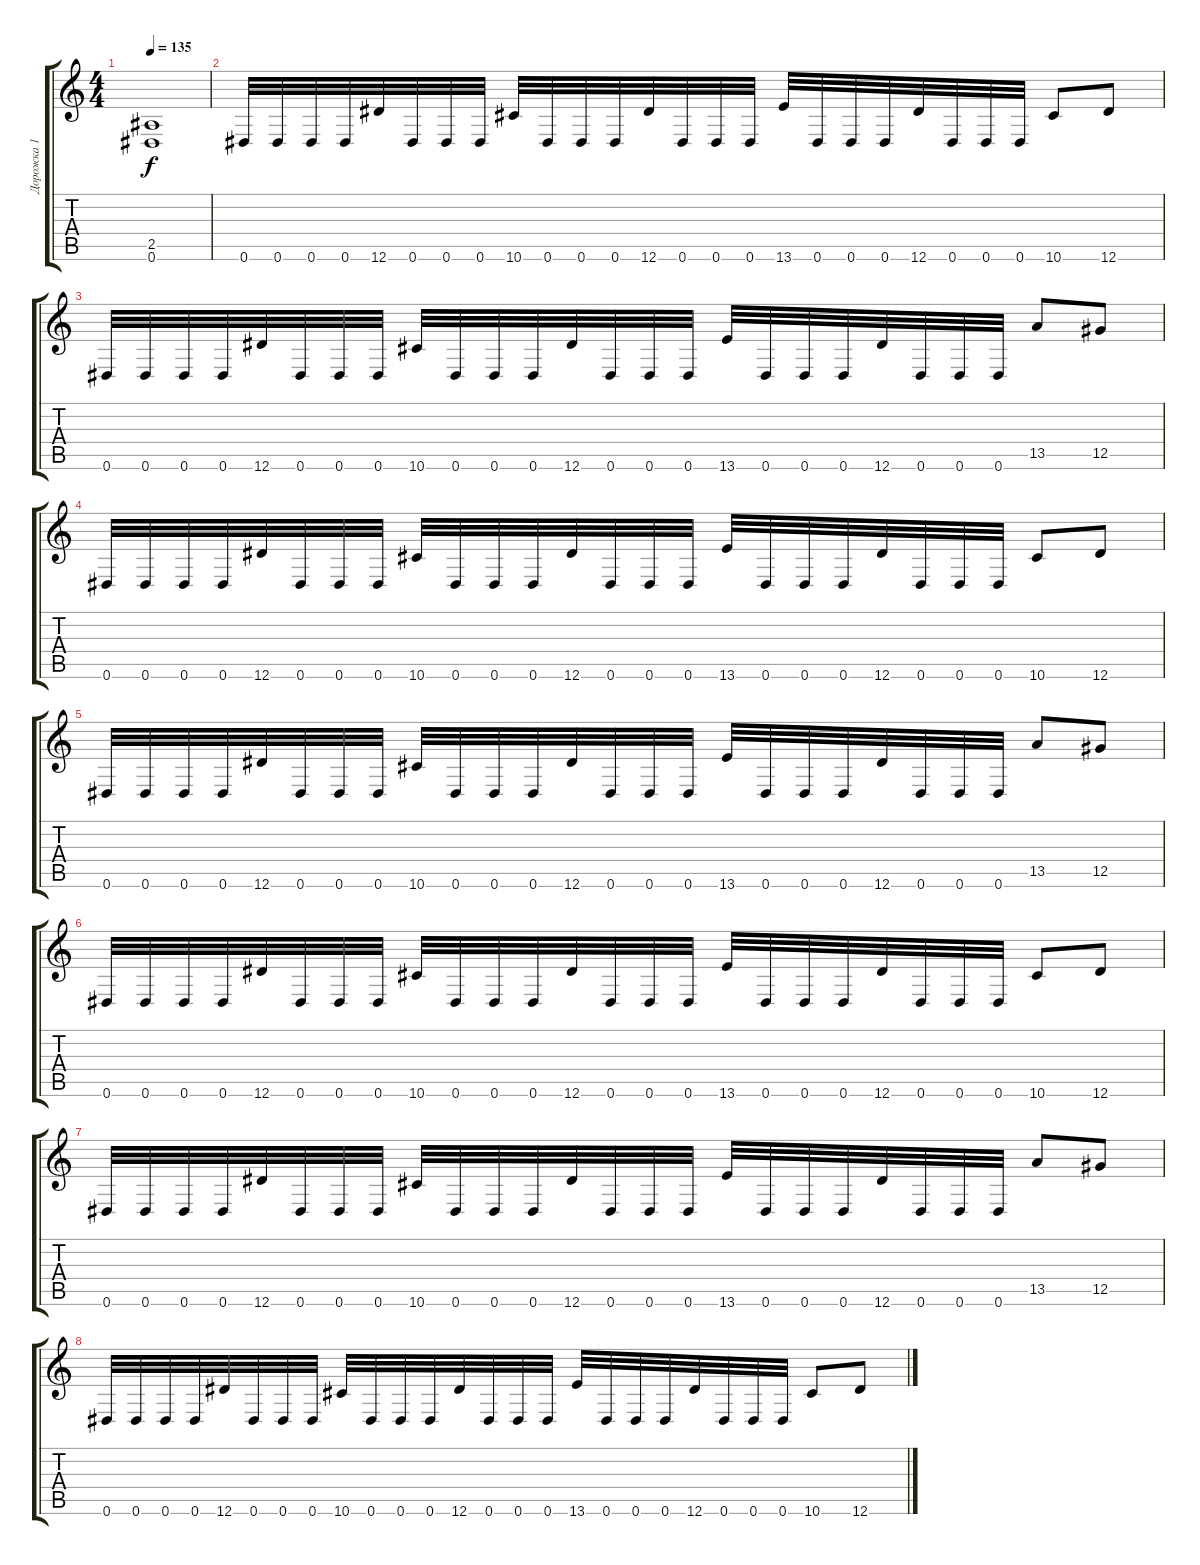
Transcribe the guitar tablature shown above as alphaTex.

\track ("Дорожка 1" "Дорожка 1") {instrument distortionguitar}
\staff {score tabs}
\tuning (Eb4 Bb3 Gb3 Db3 Ab2 Eb2) {hide}
\ts (4 4)
\tempo 135
\clef g2
\ks c
(2.5 0.6).1{dy f} |
0.6.32 0.6.32 0.6.32 0.6.32 12.6.32 0.6.32 0.6.32 0.6.32 10.6.32 0.6.32 0.6.32 0.6.32 12.6.32 0.6.32 0.6.32 0.6.32 13.6.32 0.6.32 0.6.32 0.6.32 12.6.32 0.6.32 0.6.32 0.6.32 10.6.8 12.6.8 |
0.6.32 0.6.32 0.6.32 0.6.32 12.6.32 0.6.32 0.6.32 0.6.32 10.6.32 0.6.32 0.6.32 0.6.32 12.6.32 0.6.32 0.6.32 0.6.32 13.6.32 0.6.32 0.6.32 0.6.32 12.6.32 0.6.32 0.6.32 0.6.32 13.5.8 12.5.8 |
0.6.32 0.6.32 0.6.32 0.6.32 12.6.32 0.6.32 0.6.32 0.6.32 10.6.32 0.6.32 0.6.32 0.6.32 12.6.32 0.6.32 0.6.32 0.6.32 13.6.32 0.6.32 0.6.32 0.6.32 12.6.32 0.6.32 0.6.32 0.6.32 10.6.8 12.6.8 |
0.6.32 0.6.32 0.6.32 0.6.32 12.6.32 0.6.32 0.6.32 0.6.32 10.6.32 0.6.32 0.6.32 0.6.32 12.6.32 0.6.32 0.6.32 0.6.32 13.6.32 0.6.32 0.6.32 0.6.32 12.6.32 0.6.32 0.6.32 0.6.32 13.5.8 12.5.8 |
0.6.32 0.6.32 0.6.32 0.6.32 12.6.32 0.6.32 0.6.32 0.6.32 10.6.32 0.6.32 0.6.32 0.6.32 12.6.32 0.6.32 0.6.32 0.6.32 13.6.32 0.6.32 0.6.32 0.6.32 12.6.32 0.6.32 0.6.32 0.6.32 10.6.8 12.6.8 |
0.6.32 0.6.32 0.6.32 0.6.32 12.6.32 0.6.32 0.6.32 0.6.32 10.6.32 0.6.32 0.6.32 0.6.32 12.6.32 0.6.32 0.6.32 0.6.32 13.6.32 0.6.32 0.6.32 0.6.32 12.6.32 0.6.32 0.6.32 0.6.32 13.5.8 12.5.8 |
0.6.32 0.6.32 0.6.32 0.6.32 12.6.32 0.6.32 0.6.32 0.6.32 10.6.32 0.6.32 0.6.32 0.6.32 12.6.32 0.6.32 0.6.32 0.6.32 13.6.32 0.6.32 0.6.32 0.6.32 12.6.32 0.6.32 0.6.32 0.6.32 10.6.8 12.6.8
